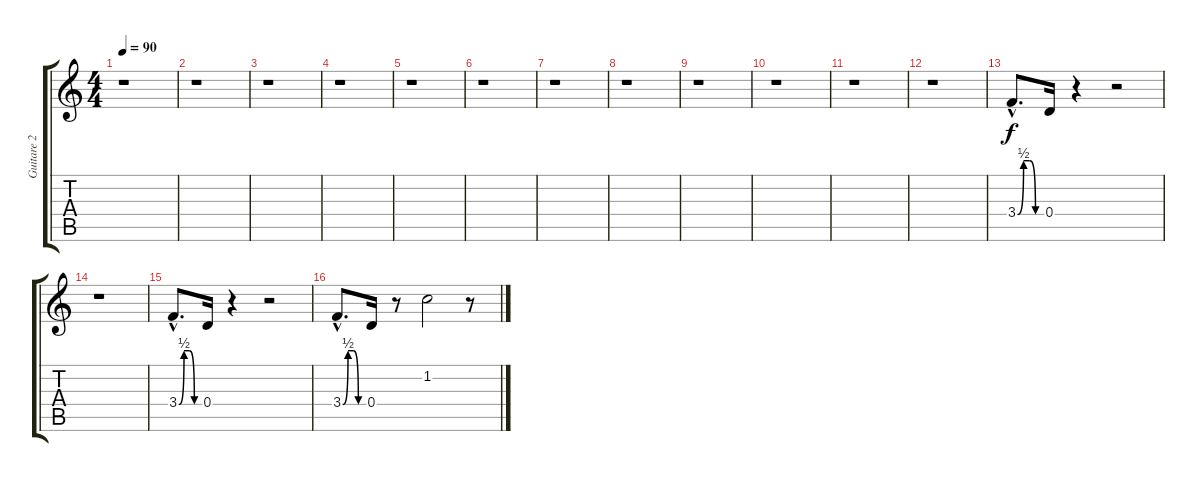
\track ("Guitare 2" "Guitare 2") {instrument distortionguitar}
\staff {score tabs}
\tuning (E4 B3 G3 D3 A2 E2) {hide}
\ts (4 4)
\tempo 90
\clef g2
\ks c
r.1{dy f} |
r.1 |
r.1 |
r.1 |
r.1 |
r.1 |
r.1 |
r.1 |
r.1 |
r.1 |
r.1 |
r.1 |
3.4{be (custom 0 0 15 2 30 2 45 0 60 0) hac}.8{d} 0.4.16 r.4 r.2 |
r.1 |
3.4{be (custom 0 0 15 2 30 2 45 0 60 0) hac}.8{d} 0.4.16 r.4 r.2 |
3.4{be (custom 0 0 15 2 30 2 45 0 60 0) hac}.8{d} 0.4.16 r.8 1.2.2 r.8
